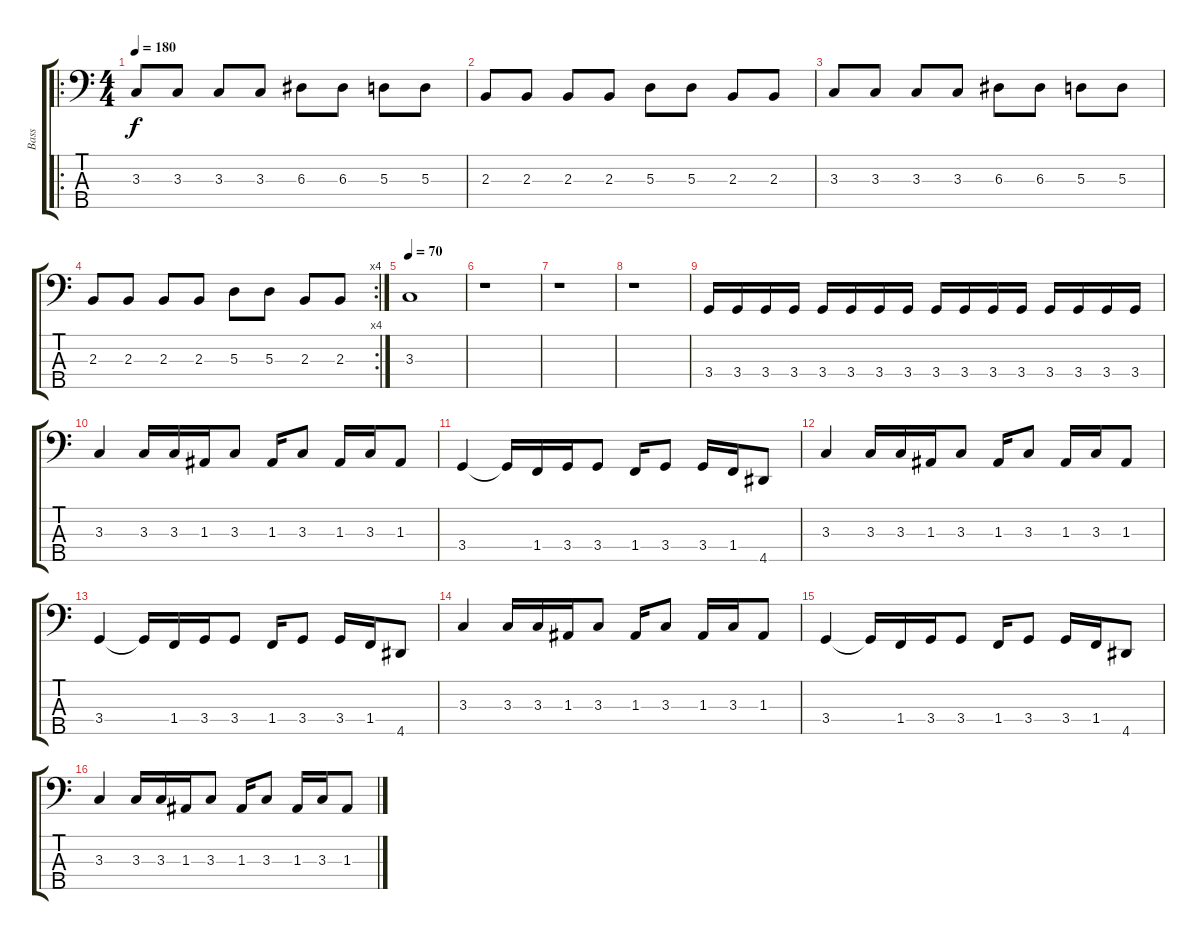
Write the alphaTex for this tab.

\track ("Bass" "Bass") {instrument electricbasspick}
\staff {score tabs}
\tuning (G2 D2 A1 E1 B0) {hide}
\ro
\ts (4 4)
\tempo 180
\clef f4
\ks c
3.3.8{dy f} 3.3.8 3.3.8 3.3.8 6.3.8 6.3.8 5.3.8 5.3.8 |
2.3.8 2.3.8 2.3.8 2.3.8 5.3.8 5.3.8 2.3.8 2.3.8 |
3.3.8 3.3.8 3.3.8 3.3.8 6.3.8 6.3.8 5.3.8 5.3.8 |
\rc 4
2.3.8 2.3.8 2.3.8 2.3.8 5.3.8 5.3.8 2.3.8 2.3.8 |
\tempo 70
3.3.1 |
r.1 |
r.1 |
r.1 |
3.4.16{volume 4} 3.4.16{volume 16} 3.4.16 3.4.16 3.4.16 3.4.16 3.4.16 3.4.16 3.4.16 3.4.16 3.4.16 3.4.16 3.4.16 3.4.16 3.4.16 3.4.16 |
3.3.4 3.3.16 3.3.16 1.3.16 3.3.8 1.3.16 3.3.8 1.3.16 3.3.16 1.3.8 |
3.4.4 3.4{t}.16 1.4.16 3.4.16 3.4.8 1.4.16 3.4.8 3.4.16 1.4.16 4.5.8 |
3.3.4 3.3.16 3.3.16 1.3.16 3.3.8 1.3.16 3.3.8 1.3.16 3.3.16 1.3.8 |
3.4.4 3.4{t}.16 1.4.16 3.4.16 3.4.8 1.4.16 3.4.8 3.4.16 1.4.16 4.5.8 |
3.3.4 3.3.16 3.3.16 1.3.16 3.3.8 1.3.16 3.3.8 1.3.16 3.3.16 1.3.8 |
3.4.4 3.4{t}.16 1.4.16 3.4.16 3.4.8 1.4.16 3.4.8 3.4.16 1.4.16 4.5.8 |
3.3.4 3.3.16 3.3.16 1.3.16 3.3.8 1.3.16 3.3.8 1.3.16 3.3.16 1.3.8
